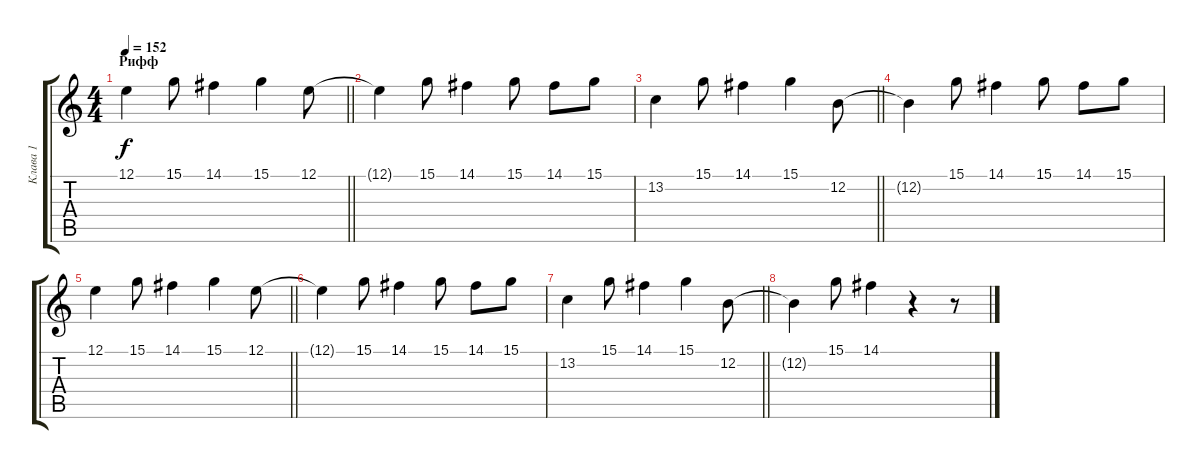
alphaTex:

\track ("Клава 1" "Клава 1") {instrument lead2sawtooth}
\staff {score tabs}
\tuning (E4 B3 G3 D3 A2 E2) {hide}
\ts (4 4)
\section ("" "Рифф")
\tempo 152
\clef g2
\barLineRight lightlight
\ks c
12.1.4{dy f} 15.1.8 14.1.4 15.1.4 12.1.8 |
12.1{t}.4 15.1.8 14.1.4 15.1.8 14.1.8 15.1.8 |
\barLineRight lightlight
13.2.4 15.1.8 14.1.4 15.1.4 12.2.8 |
12.2{t}.4 15.1.8 14.1.4 15.1.8 14.1.8 15.1.8 |
\barLineRight lightlight
12.1.4 15.1.8 14.1.4 15.1.4 12.1.8 |
12.1{t}.4 15.1.8 14.1.4 15.1.8 14.1.8 15.1.8 |
\barLineRight lightlight
13.2.4 15.1.8 14.1.4 15.1.4 12.2.8 |
12.2{t}.4 15.1.8 14.1.4 r.4 r.8
